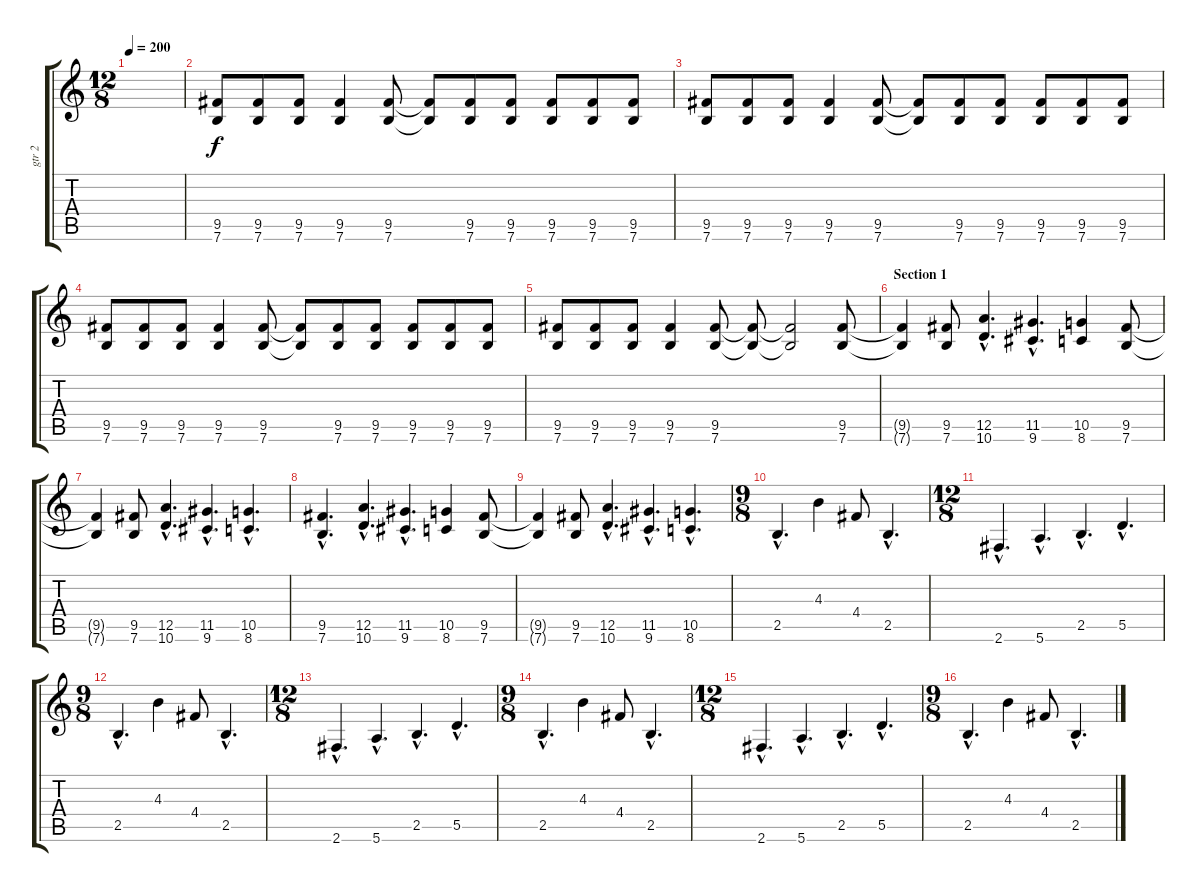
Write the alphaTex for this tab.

\track ("gtr 2" "gtr 2") {instrument distortionguitar}
\staff {score tabs}
\tuning (E4 B3 G3 D3 A2 E2) {hide}
\ts (12 8)
\tempo 200
\clef g2
\ks c
|
(9.5 7.6).8 (9.5 7.6).8 (9.5 7.6).8 (9.5 7.6).4 (9.5 7.6).8 (9.5{t} 7.6{t}).8 (9.5 7.6).8 (9.5 7.6).8 (9.5 7.6).8 (9.5 7.6).8 (9.5 7.6).8 |
(9.5 7.6).8 (9.5 7.6).8 (9.5 7.6).8 (9.5 7.6).4 (9.5 7.6).8 (9.5{t} 7.6{t}).8 (9.5 7.6).8 (9.5 7.6).8 (9.5 7.6).8 (9.5 7.6).8 (9.5 7.6).8 |
(9.5 7.6).8 (9.5 7.6).8 (9.5 7.6).8 (9.5 7.6).4 (9.5 7.6).8 (9.5{t} 7.6{t}).8 (9.5 7.6).8 (9.5 7.6).8 (9.5 7.6).8 (9.5 7.6).8 (9.5 7.6).8 |
(9.5 7.6).8 (9.5 7.6).8 (9.5 7.6).8 (9.5 7.6).4 (9.5 7.6).8 (9.5{t} 7.6{t}).8 (9.5{t} 7.6{t}).2 (9.5 7.6).8 |
\section ("" "Section 1")
(9.5{t} 7.6{t}).4 (9.5 7.6).8 (12.5{hac} 10.6{hac}).4{d} (11.5{hac} 9.6{hac}).4{d} (10.5 8.6).4 (9.5 7.6).8 |
(9.5{t} 7.6{t}).4 (9.5 7.6).8 (12.5{hac} 10.6{hac}).4{d} (11.5{hac} 9.6{hac}).4{d} (10.5{hac} 8.6{hac}).4{d} |
(9.5{hac} 7.6{hac}).4{d} (12.5{hac} 10.6{hac}).4{d} (11.5{hac} 9.6{hac}).4{d} (10.5 8.6).4 (9.5 7.6).8 |
(9.5{t} 7.6{t}).4 (9.5 7.6).8 (12.5{hac} 10.6{hac}).4{d} (11.5{hac} 9.6{hac}).4{d} (10.5{hac} 8.6{hac}).4{d} |
\ts (9 8)
2.5{hac}.4{d} 4.3.4 4.4.8 2.5{hac}.4{d} |
\ts (12 8)
2.6{hac}.4{d} 5.6{hac}.4{d} 2.5{hac}.4{d} 5.5{hac}.4{d} |
\ts (9 8)
2.5{hac}.4{d} 4.3.4 4.4.8 2.5{hac}.4{d} |
\ts (12 8)
2.6{hac}.4{d} 5.6{hac}.4{d} 2.5{hac}.4{d} 5.5{hac}.4{d} |
\ts (9 8)
2.5{hac}.4{d} 4.3.4 4.4.8 2.5{hac}.4{d} |
\ts (12 8)
2.6{hac}.4{d} 5.6{hac}.4{d} 2.5{hac}.4{d} 5.5{hac}.4{d} |
\ts (9 8)
2.5{hac}.4{d} 4.3.4 4.4.8 2.5{hac}.4{d}
